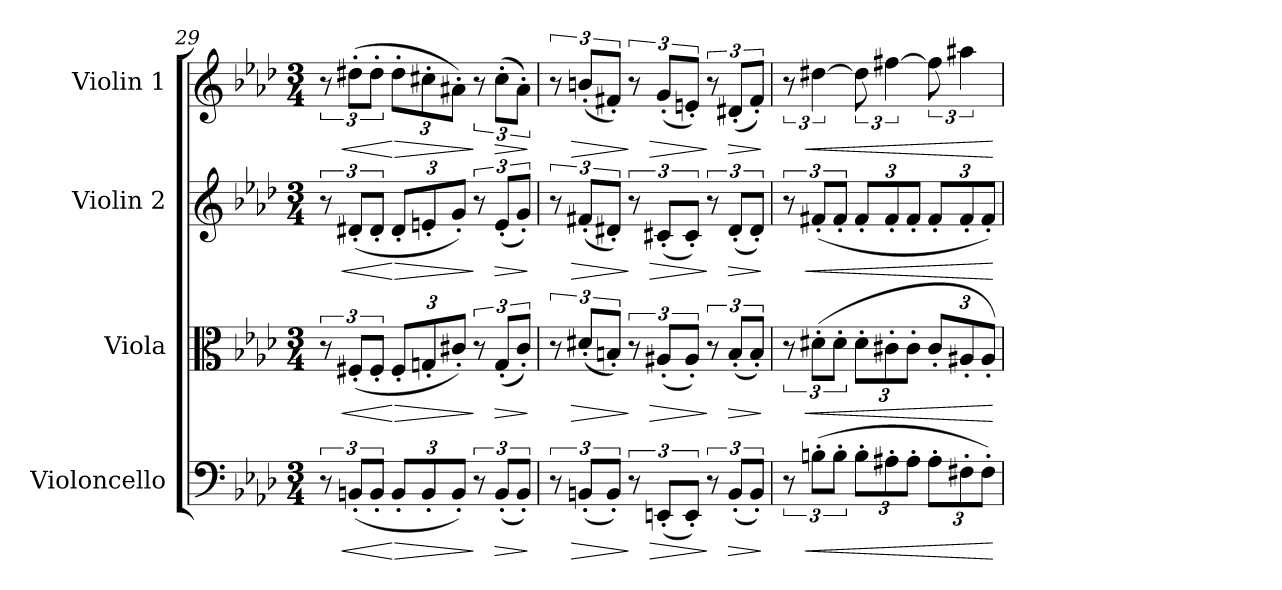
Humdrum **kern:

**kern	**dynam	**kern	**dynam	**kern	**dynam	**kern	**dynam
*part4	*part4	*part3	*part3	*part2	*part2	*part1	*part1
*staff4	*staff4	*staff3	*staff3	*staff2	*staff2	*staff1	*staff1
*I"Violoncello	*	*I"Viola	*	*I"Violin 2	*	*I"Violin 1	*
*I'Vc	*	*I'Vla	*	*I'Vln	*	*I'Vln	*
*clefF4	*	*clefC3	*	*clefG2	*	*clefG2	*
*k[b-e-a-d-]	*	*k[b-e-a-d-]	*	*k[b-e-a-d-]	*	*k[b-e-a-d-]	*
*M3/4	*	*M3/4	*	*M3/4	*	*M3/4	*
=29	=29	=29	=29	=29	=29	=29	=29
12r	.	12r	.	12r	.	12r	.
!	!LO:HP:b	!	!LO:HP:b	!	!LO:HP:b	!	!LO:HP:b
(12BBn'/L	<	(12F#X'/L	<	(12d#X'/L	<	(12dd#X'\L	<
12BB'/J	.	12F#'/J	.	12d#'/J	.	12dd#'\J	.
*Xbrackettup	*	*	*	*	*	*	*
!	!LO:HP:n=1:b	!	!	!	!	!	!
*	*	*Xbrackettup	*	*	*	*	*
!	!	!	!LO:HP:n=1:b	!	!	!	!
*	*	*	*	*Xbrackettup	*	*	*
!	!	!	!	!	!LO:HP:n=1:b	!	!
*	*	*	*	*	*	*Xbrackettup	*
!	!	!	!	!	!	!	!LO:HP:n=1:b
12BB'/L	[ >	12F#'/L	[ >	12d#'/L	[ >	12dd#'\L	[ >
12BB'/	.	12Gn'/	.	12en'/	.	12cc#X'\	.
12BB'/J)	.	12c#X'/J)	.	12g'/J)	.	12a#X'\J)	.
*brackettup	*	*brackettup	*	*brackettup	*	*brackettup	*
12r	]	12r	]	12r	]	12r	]
!	!LO:HP:b	!	!LO:HP:b	!	!LO:HP:b	!	!LO:HP:b
(12BB'/L	>	(12G'/L	>	(12e'/L	>	(12cc#'\L	>
12BB'/J)	.	12c#'/J)	.	12g'/J)	.	12a#'\J)	.
.	]	.	]	.	]	.	]
=30	=30	=30	=30	=30	=30	=30	=30
12r	.	12r	.	12r	.	12r	.
!	!LO:HP:b	!	!LO:HP:b	!	!LO:HP:b	!	!LO:HP:b
(12BBn'/L	>	(12d#X'/L	>	(12f#X'/L	>	(12bn'/L	>
12BB'/J)	.	12Bn'/J)	.	12d#X'/J)	.	12f#X'/J)	.
12r	]	12r	]	12r	]	12r	]
!	!LO:HP:b	!	!LO:HP:b	!	!LO:HP:b	!	!LO:HP:b
(12EEn'/L	>	(12A#X'/L	>	(12c#X'/L	>	(12g'/L	>
12EE'/J)	.	12A#'/J)	.	12c#'/J)	.	12en'/J)	.
12r	]	12r	]	12r	]	12r	]
!	!LO:HP:b	!	!LO:HP:b	!	!LO:HP:b	!	!LO:HP:b
(12BB'/L	>	(12B'/L	>	(12d#'/L	>	(12d#X'/L	>
12BB'/J)	.	12B'/J)	.	12d#'/J)	.	12f#'/J)	.
.	]	.	]	.	]	.	]
!!LO:LB:g=z
=31	=31	=31	=31	=31	=31	=31	=31
12r	.	12r	.	12r	.	12r	.
!	!LO:HP:b	!	!LO:HP:b	!	!LO:HP:b	!	!LO:HP:b
(12Bn'\L	<	(12d#X'\L	<	(12f#X'/L	<	[6dd#X\	<
12B'\J	.	12d#'\J	.	12f#'/J	.	.	.
*Xbrackettup	*	*Xbrackettup	*	*Xbrackettup	*	*	*
12B'\L	.	12d#'\L	.	12f#'/L	.	12dd#\]	.
12A#X'\	.	12c#X'\	.	12f#'/	.	[6ff#X\	.
12A#'\J	.	12c#'\J	.	12f#'/J	.	.	.
12A#'\L	.	12c#'/L	.	12f#'/L	.	12ff#\]	.
12F#X'\	.	12A#X'/	.	12f#'/	.	6aa#X\	.
12F#'\J)	.	12A#'/J)	.	12f#'/J)	.	.	.
.	[	.	[	.	[	.	[
=	=	=	=	=	=	=	=
*-	*-	*-	*-	*-	*-	*-	*-
